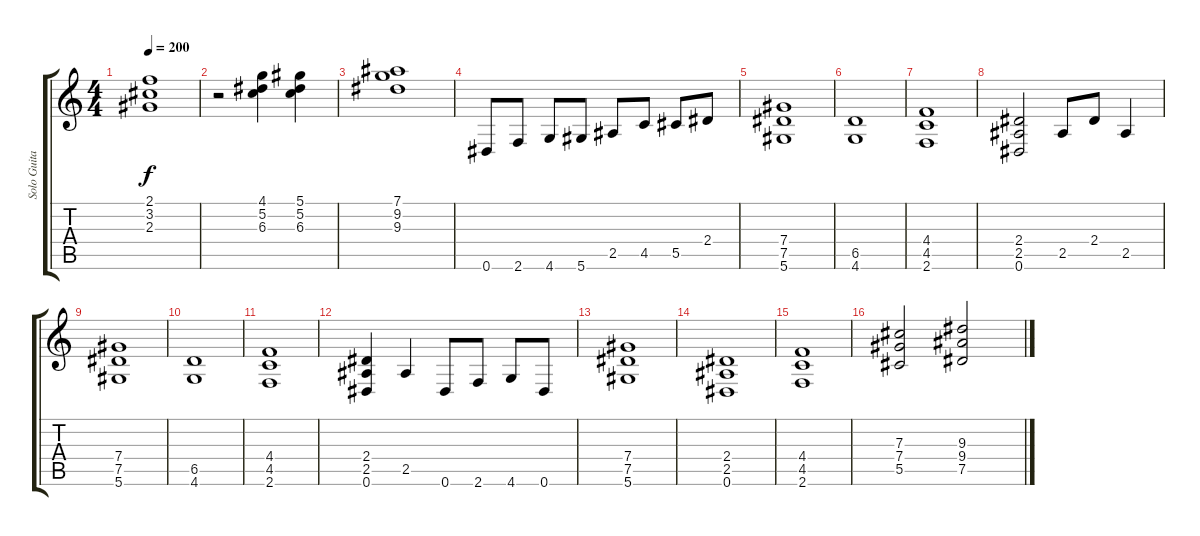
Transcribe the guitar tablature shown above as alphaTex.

\track ("Solo Guitar" "Solo Guita") {instrument distortionguitar}
\staff {score tabs}
\tuning (Eb4 Bb3 Gb3 Db3 Ab2 Eb2) {hide}
\ts (4 4)
\tempo 200
\clef g2
\ks c
(2.1 3.2 2.3).1{dy f} |
r.2 (4.1 5.2 6.3).4 (5.1 5.2 6.3).4 |
(7.1 9.2 9.3).1 |
0.6.8 2.6.8 4.6.8 5.6.8 2.5.8 4.5.8 5.5.8 2.4.8 |
(7.4 7.5 5.6).1 |
(6.5 4.6).1 |
(4.4 4.5 2.6).1 |
(2.4 2.5 0.6).2 2.5.8 2.4.8 2.5.4 |
(7.4 7.5 5.6).1 |
(6.5 4.6).1 |
(4.4 4.5 2.6).1 |
(2.4 2.5 0.6).4 2.5.4 0.6.8 2.6.8 4.6.8 0.6.8 |
(7.4 7.5 5.6).1 |
(2.4 2.5 0.6).1 |
(4.4 4.5 2.6).1 |
(7.3 7.4 5.5).2 (9.3 9.4 7.5).2
